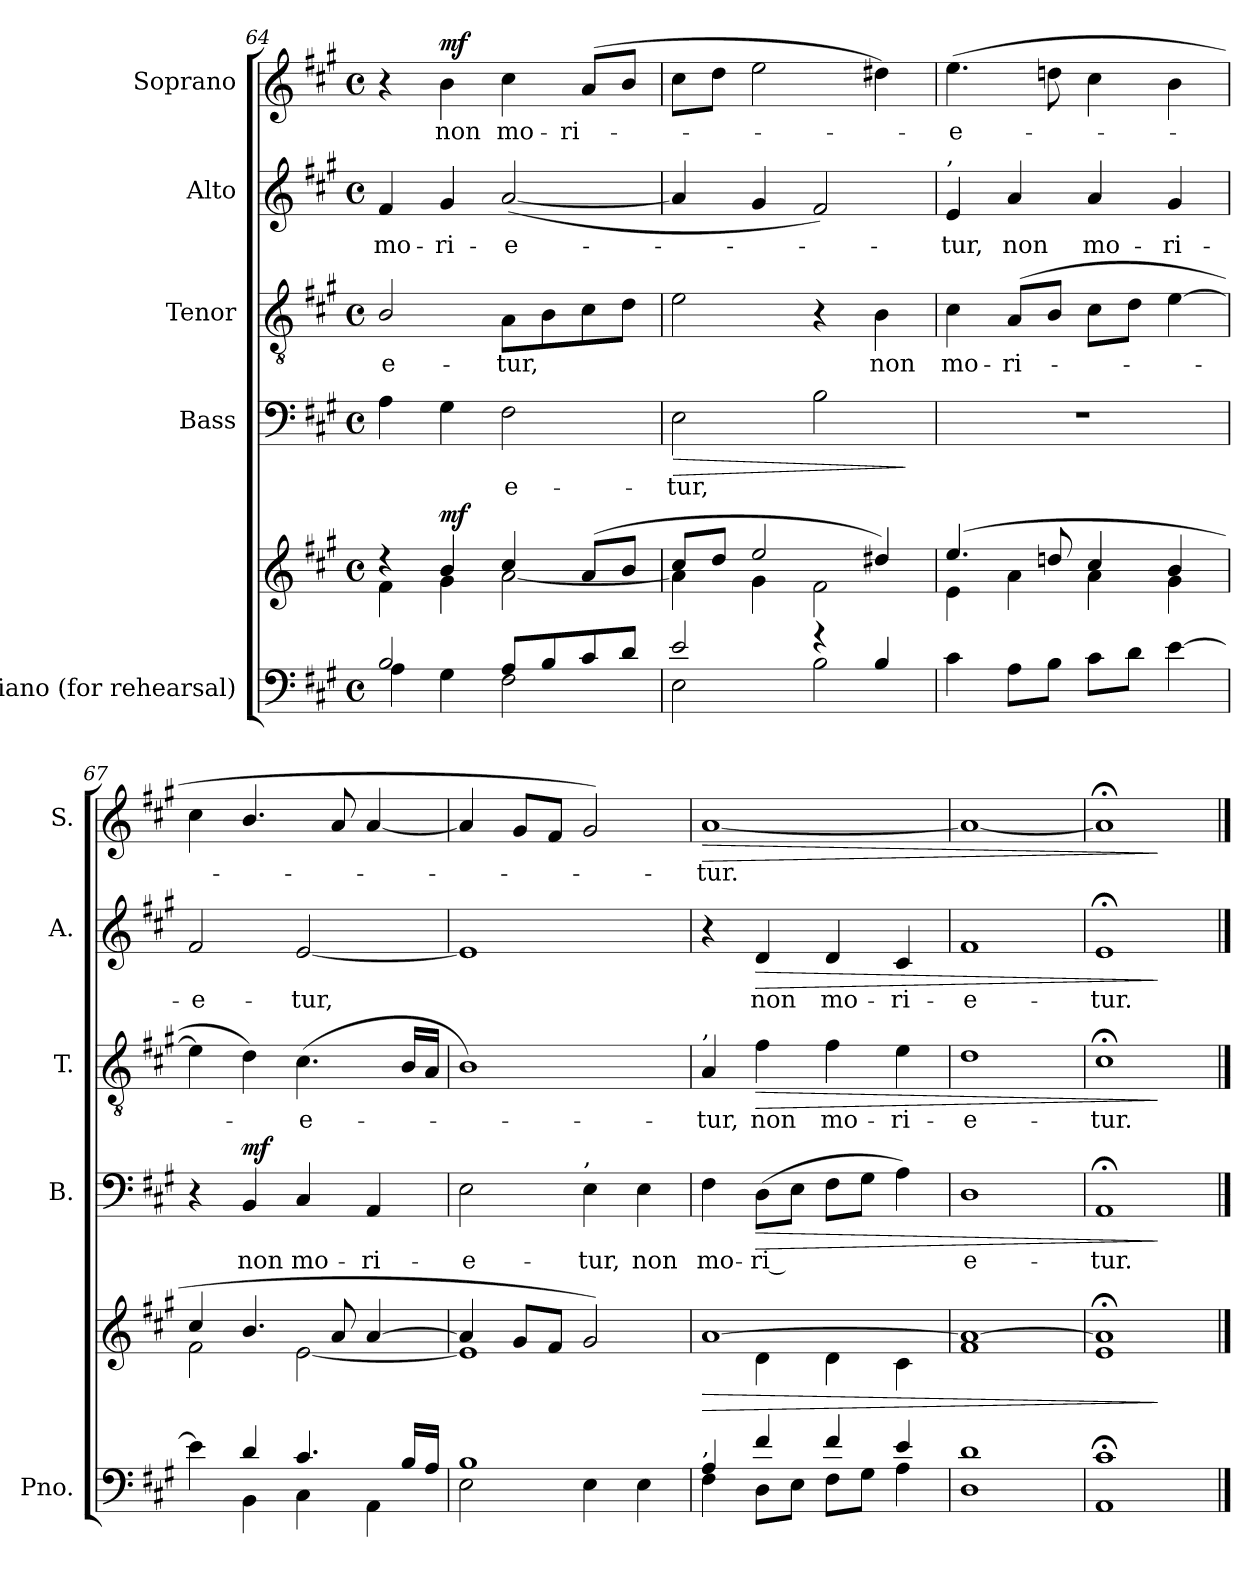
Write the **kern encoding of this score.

**kern	**kern	**dynam	**kern	**text	**dynam	**kern	**text	**dynam	**kern	**text	**dynam	**kern	**text	**dynam
*part5	*part5	*part5	*part4	*part4	*part4	*part3	*part3	*part3	*part2	*part2	*part2	*part1	*part1	*part1
*staff6	*staff5	*staff5/6	*staff4	*staff4	*staff4	*staff3	*staff3	*staff3	*staff2	*staff2	*staff2	*staff1	*staff1	*staff1
*I"Piano (for  rehearsal)	*	*	*I"Bass	*	*	*I"Tenor	*	*	*I"Alto	*	*	*I"Soprano	*	*
*I'Pno.	*	*	*I'B.	*	*	*I'T.	*	*	*I'A.	*	*	*I'S.	*	*
*clefF4	*clefG2	*	*clefF4	*	*	*clefGv2	*	*	*clefG2	*	*	*clefG2	*	*
*k[f#c#g#]	*k[f#c#g#]	*	*k[f#c#g#]	*	*	*k[f#c#g#]	*	*	*k[f#c#g#]	*	*	*k[f#c#g#]	*	*
*A:	*A:	*	*A:	*	*	*A:	*	*	*A:	*	*	*A:	*	*
*M4/4	*M4/4	*	*M4/4	*	*	*M4/4	*	*	*M4/4	*	*	*M4/4	*	*
*met(c)	*met(c)	*	*met(c)	*	*	*met(c)	*	*	*met(c)	*	*	*met(c)	*	*
=64	=64	=64	=64	=64	=64	=64	=64	=64	=64	=64	=64	=64	=64	=64
*^	*^	*	*	*	*	*	*	*	*	*	*	*	*	*
!	!	!	!	!	!	!	!	!	!LO:LY:b	!	!	!LO:LY:b	!	!	!	!
2B/	4A\	4r	4f#\	.	4A\	.	.	2B/	-e-	.	4f#/	mo-	.	4r	.	.
!	!	!	!	!LO:DY:a	!	!	!	!	!	!	!	!LO:LY:b	!	!	!LO:LY:b	!LO:DY:a
.	4G#\	4b/	4g#\	mf	4G#\	.	.	.	.	.	4g#/	-ri-	.	4b\	non	mf
!	!	!	!	!	!	!LO:LY:b	!	!	!LO:LY:b	!	!	!LO:LY:b	!	!	!LO:LY:b	!
8A/L	2F#\	4cc#/	[2a\	.	2F#\	-e-	.	8A\L	-tur,	.	(<[2a/	-e--	.	4cc#\	mo-	.
8B/	.	.	.	.	.	.	.	8B\	.	.	.	.	.	.	.	.
!	!	!	!	!	!	!	!	!	!	!	!	!	!	!	!LO:LY:b	!
8c#/	.	(<8a/L	.	.	.	.	.	8c#\	.	.	.	.	.	(<8a/L	-ri--	.
8d/J	.	8b/J	.	.	.	.	.	8d\J	.	.	.	.	.	8b/J	.	.
=65	=65	=65	=65	=65	=65	=65	=65	=65	=65	=65	=65	=65	=65	=65	=65	=65
!	!	!	!	!	!	!LO:LY:b	!LO:HP:b	!	!	!	!	!	!	!	!	!
2e/	2E\	8cc#/L	4a\]	.	2E\	-tur,	>	2e\	.	.	4a/]	.	.	8cc#\L	.	.
.	.	8dd/J	.	.	.	.	.	.	.	.	.	.	.	8dd\J	.	.
.	.	2ee/	4g#\	.	.	.	.	.	.	.	4g#/	.	.	2ee\	.	.
4r	2B\	.	2f#\	.	2B\	.	.	4r	.	.	2f#/)	.	.	.	.	.
!	!	!	!	!	!	!	!	!	!LO:LY:b	!	!	!	!	!	!	!
4B/	.	4dd#X/)	.	.	.	.	.	4B\	non	.	.	.	.	4dd#X\)	.	.
*v	*v	*	*	*	*	*	*	*	*	*	*	*	*	*	*	*
*	*v	*v	*	*	*	*	*	*	*	*	*	*	*	*	*
.	.	.	.	.	]	.	.	.	.	.	.	.	.	.
=66	=66	=66	=66	=66	=66	=66	=66	=66	=66	=66	=66	=66	=66	=66
*	*^	*	*	*	*	*	*	*	*	*	*	*	*	*
!	!	!	!	!	!	!	!	!	!	!LO:TX:a:t=,	!	!	!	!	!
!	!	!	!	!	!	!	!	!LO:LY:b	!	!	!LO:LY:b	!	!	!LO:LY:b	!
4c#\	(<4.ee/	4e\	.	1r	.	.	4c#\	mo-	.	4e/	-tur,	.	(<4.ee\	-e--	.
!	!	!	!	!	!	!	!	!LO:LY:b	!	!	!LO:LY:b	!	!	!	!
8A\L	.	4a\	.	.	.	.	(<8A/L	-ri-	.	4a/	non	.	.	.	.
8B\J	8ddn/	.	.	.	.	.	8B/J	.	.	.	.	.	8ddn\	.	.
!	!	!	!	!	!	!	!	!	!	!	!LO:LY:b	!	!	!	!
8c#\L	4cc#/	4a\	.	.	.	.	8c#\L	.	.	4a/	mo-	.	4cc#\	.	.
8d\J	.	.	.	.	.	.	8d\J	.	.	.	.	.	.	.	.
!	!	!	!	!	!	!	!	!	!	!	!LO:LY:b	!	!	!	!
[4e\	4b/	4g#\	.	.	.	.	[4e\	.	.	4g#/	-ri-	.	4b\	.	.
=67	=67	=67	=67	=67	=67	=67	=67	=67	=67	=67	=67	=67	=67	=67	=67
*^	*	*	*	*	*	*	*	*	*	*	*	*	*	*	*
!	!	!	!	!	!	!	!	!	!	!	!	!LO:LY:b	!	!	!	!
4e\]	4ryy	4cc#/	2f#\	.	4r	.	.	4e\]	.	.	2f#/	-e-	.	4cc#\	.	.
!	!	!	!	!	!	!LO:LY:b	!LO:DY:a	!	!	!	!	!	!	!	!	!
4d/	4BB\	4.b/	.	.	4BB/	non	mf	4d\)	.	.	.	.	.	4.b/	.	.
!	!	!	!	!	!	!LO:LY:b	!	!	!LO:LY:b	!	!	!LO:LY:b	!	!	!	!
4.c#/	4C#\	.	[2e\	.	4C#/	mo-	.	(>4.c#\	e-	.	[2e/	-tur,	.	.	.	.
.	.	8a/	.	.	.	.	.	.	.	.	.	.	.	8a/	.	.
!	!	!	!	!	!	!LO:LY:b	!	!	!	!	!	!	!	!	!	!
.	4AA\	[4a/	.	.	4AA/	-ri-	.	.	.	.	.	.	.	[4a/	.	.
16B/LL	.	.	.	.	.	.	.	16B/LL	.	.	.	.	.	.	.	.
16A/JJ	.	.	.	.	.	.	.	16A/JJ	.	.	.	.	.	.	.	.
!!LO:LB:g=z
=68	=68	=68	=68	=68	=68	=68	=68	=68	=68	=68	=68	=68	=68	=68	=68	=68
!	!	!	!	!	!	!LO:LY:b	!	!	!	!	!	!	!	!	!	!
1B	2E\	4a/]	1e]	.	2E\	-e-	.	1B)	.	.	1e]	.	.	4a/]	.	.
.	.	8g#/L	.	.	.	.	.	.	.	.	.	.	.	8g#/L	.	.
.	.	8f#/J	.	.	.	.	.	.	.	.	.	.	.	8f#/J	.	.
!	!	!	!	!	!LO:TX:a:t=,	!	!	!	!	!	!	!	!	!	!	!
!	!	!	!	!	!	!LO:LY:b	!	!	!	!	!	!	!	!	!	!
.	4E\	2g#/)	.	.	4E\	-tur,	.	.	.	.	.	.	.	2g#/)	.	.
!	!	!	!	!	!	!LO:LY:b	!	!	!	!	!	!	!	!	!	!
.	4E\	.	.	.	4E\	non	.	.	.	.	.	.	.	.	.	.
=69	=69	=69	=69	=69	=69	=69	=69	=69	=69	=69	=69	=69	=69	=69	=69	=69
!	!	!	!	!	!	!	!	!LO:TX:a:t=,	!	!	!	!	!	!	!	!
!LO:TX:a:t=,	!	!	!	!	!	!	!	!	!	!	!	!	!	!	!	!
!	!	!	!	!LO:HP:b	!	!LO:LY:b	!	!	!LO:LY:b	!	!	!	!	!	!LO:LY:b	!LO:HP:b
4A/	4F#\	[1a	4ryy	>	4F#\	mo-	.	4A/	tur,	.	4r	.	.	[1a	-tur.	>
!	!	!	!	!	!	!LO:LY:b	!LO:HP:b	!	!LO:LY:b	!LO:HP:b	!	!LO:LY:b	!LO:HP:b	!	!	!
4f#/	8D\L	.	4d\	.	(>8D\L	-ri --	>	4f#\	non	>	4d/	non	>	.	.	.
.	8E\J	.	.	.	8E\J	.	.	.	.	.	.	.	.	.	.	.
!	!	!	!	!	!	!	!	!	!LO:LY:b	!	!	!LO:LY:b	!	!	!	!
4f#/	8F#\L	.	4d\	.	8F#\L	.	.	4f#\	mo-	.	4d/	mo-	.	.	.	.
.	8G#\J	.	.	.	8G#\J	.	.	.	.	.	.	.	.	.	.	.
!	!	!	!	!	!	!	!	!	!LO:LY:b	!	!	!LO:LY:b	!	!	!	!
4e/	4A\	.	4c#\	.	4A\)	.	.	4e\	-ri-	.	4c#/	-ri-	.	.	.	.
=70	=70	=70	=70	=70	=70	=70	=70	=70	=70	=70	=70	=70	=70	=70	=70	=70
!	!	!	!	!	!	!LO:LY:b	!	!	!LO:LY:b	!	!	!LO:LY:b	!	!	!	!
1d	1D	1a_	1f#	.	1D	-e-	.	1d	-e-	.	1f#	-e-	.	1a_	.	.
=71	=71	=71	=71	=71	=71	=71	=71	=71	=71	=71	=71	=71	=71	=71	=71	=71
!	!	!	!	!	!	!LO:LY:b	!	!	!LO:LY:b	!	!	!LO:LY:b	!	!	!	!
1c#;<	1AA	1a;<]	1e	.	1AA;<	-tur.	.	1c#;<	-tur.	.	1e;<	-tur.	.	1a;<]	.	.
*v	*v	*	*	*	*	*	*	*	*	*	*	*	*	*	*	*
*	*v	*v	*	*	*	*	*	*	*	*	*	*	*	*	*
.	.	]	.	.	]	.	.	]	.	.	]	.	.	]
==	==	==	==	==	==	==	==	==	==	==	==	==	==	==
*-	*-	*-	*-	*-	*-	*-	*-	*-	*-	*-	*-	*-	*-	*-
